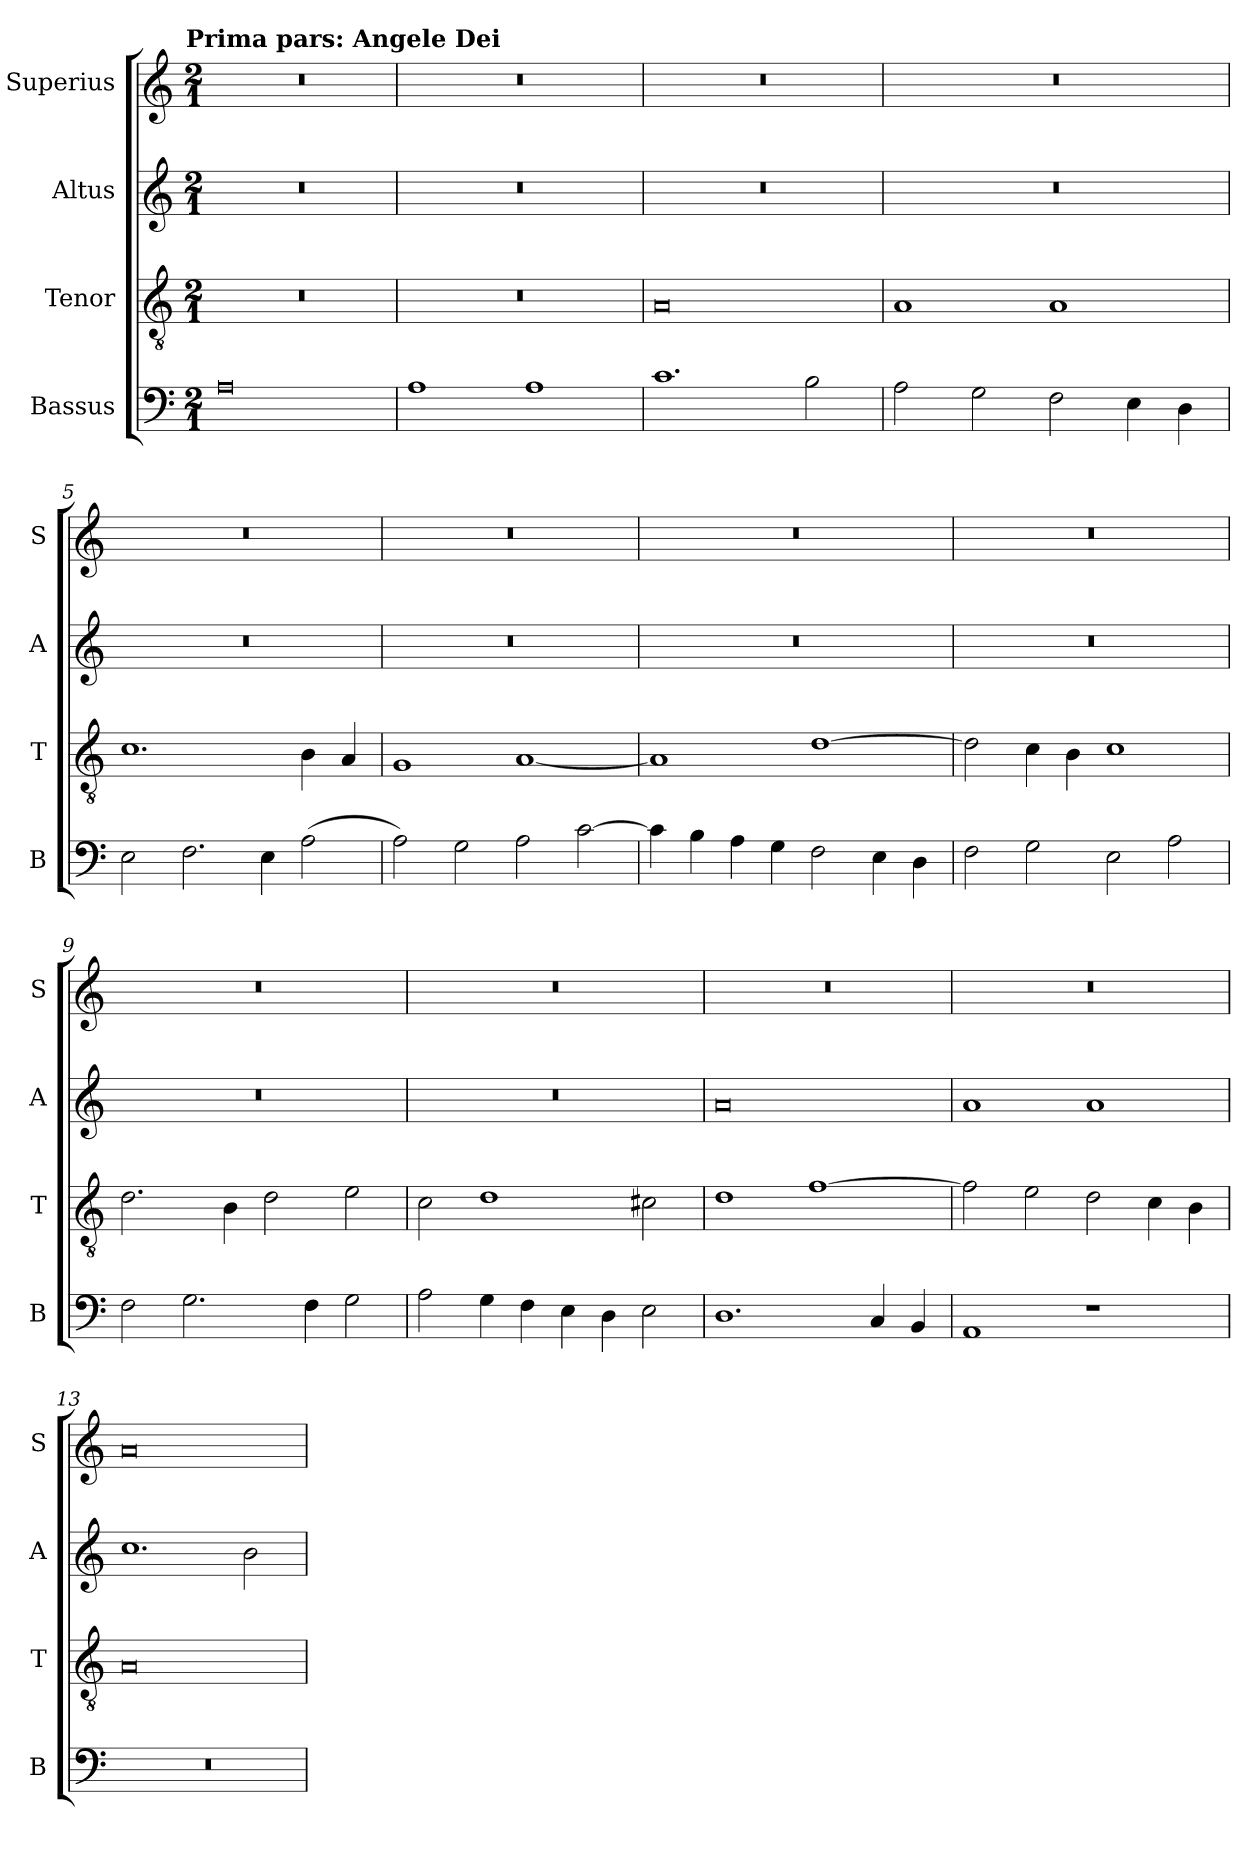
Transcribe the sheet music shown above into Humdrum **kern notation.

**kern	**kern	**kern	**kern
*part4	*part3	*part2	*part1
*staff4	*staff3	*staff2	*staff1
*I"Bassus	*I"Tenor	*I"Altus	*I"Superius
*I'B	*I'T	*I'A	*I'S
*clefF4	*clefGv2	*clefG2	*clefG2
*k[]	*k[]	*k[]	*k[]
*C:	*C:	*C:	*C:
!!LO:TX:omd:t=Prima pars&colon; Angele Dei
*M2/1	*M2/1	*M2/1	*M2/1
=1	=1	=1	=1
0A	0r	0r	0r
=2	=2	=2	=2
1A	0r	0r	0r
1A	.	.	.
=3	=3	=3	=3
1.c	0A	0r	0r
2B	.	.	.
=4	=4	=4	=4
2A	1A	0r	0r
2G	.	.	.
2F	1A	.	.
4E	.	.	.
4D	.	.	.
=5	=5	=5	=5
2E	1.c	0r	0r
2.F	.	.	.
4E	.	.	.
(2A	4B	.	.
.	4A	.	.
=6	=6	=6	=6
2A)	1G	0r	0r
2G	.	.	.
2A	[1A	.	.
[2c	.	.	.
=7	=7	=7	=7
4c]	1A]	0r	0r
4B	.	.	.
4A	.	.	.
4G	.	.	.
2F	[1d	.	.
4E	.	.	.
4D	.	.	.
=8	=8	=8	=8
2F	2d]	0r	0r
2G	4c	.	.
.	4B	.	.
2E	1c	.	.
2A	.	.	.
=9	=9	=9	=9
2F	2.d	0r	0r
2.G	.	.	.
.	4B	.	.
.	2d	.	.
4F	.	.	.
2G	2e	.	.
=10	=10	=10	=10
2A	2c	0r	0r
4G	1d	.	.
4F	.	.	.
4E	.	.	.
4D	.	.	.
2E	2c#X	.	.
=11	=11	=11	=11
1.D	1d	0a	0r
.	[1f	.	.
4C	.	.	.
4BB	.	.	.
=12	=12	=12	=12
1AA	2f]	1a	0r
.	2e	.	.
1r	2d	1a	.
.	4c	.	.
.	4B	.	.
=13	=13	=13	=13
0r	0A	1.cc	0a
.	.	2b	.
=	=	=	=
*-	*-	*-	*-
